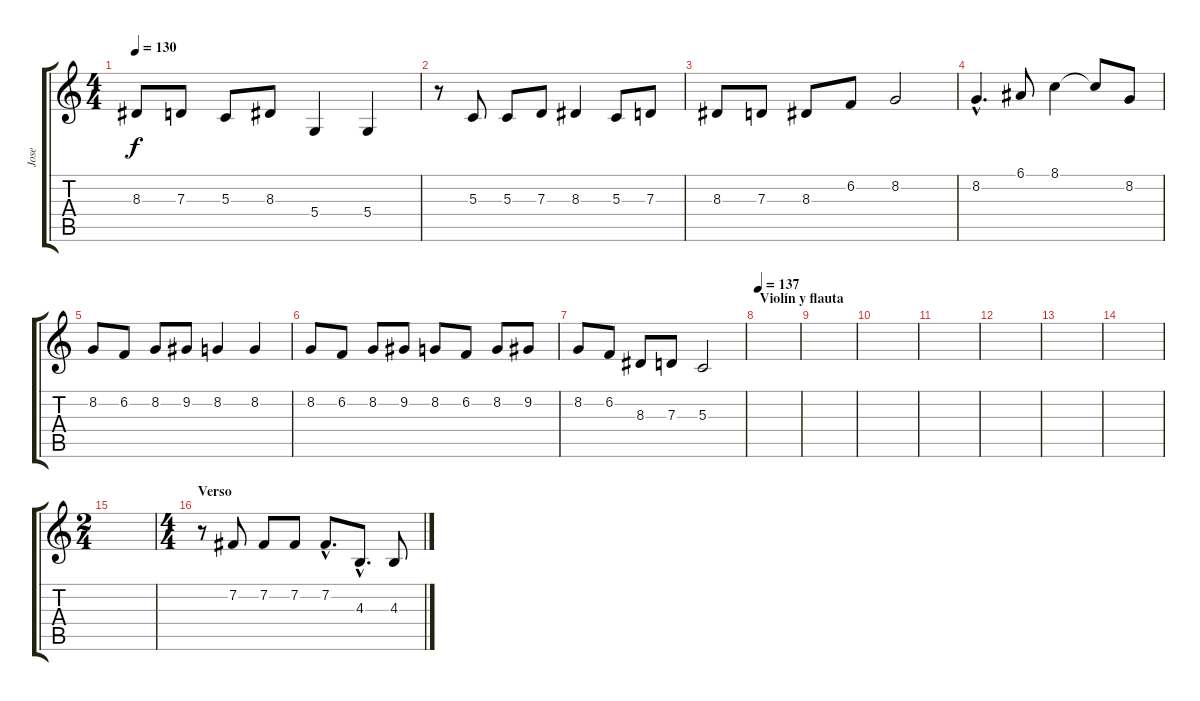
\track ("Jose" "Jose") {instrument lead1square}
\staff {score tabs}
\tuning (E4 B3 G3 D3 A2 E2) {hide}
\ts (4 4)
\tempo 130
\clef g2
\ks c
8.3.8{dy f} 7.3.8 5.3.8 8.3.8 5.4.4 5.4.4 |
r.8 5.3.8 5.3.8 7.3.8 8.3.4 5.3.8 7.3.8 |
8.3.8 7.3.8 8.3.8 6.2.8 8.2.2 |
8.2{hac}.4{d} 6.1.8 8.1.4 8.1{t}.8 8.2.8 |
8.2.8 6.2.8 8.2.8 9.2.8 8.2.4 8.2.4 |
8.2.8 6.2.8 8.2.8 9.2.8 8.2.8 6.2.8 8.2.8 9.2.8 |
8.2.8 6.2.8 8.3.8 7.3.8 5.3.2 |
\section ("" "Violín y flauta")
\tempo 137
|
|
|
|
|
|
|
\ts (2 4)
|
\ts (4 4)
\section ("" "Verso")
r.8 7.2.8 7.2.8 7.2.8 7.2{hac}.8{d} 4.3{hac}.8{d} 4.3.8
